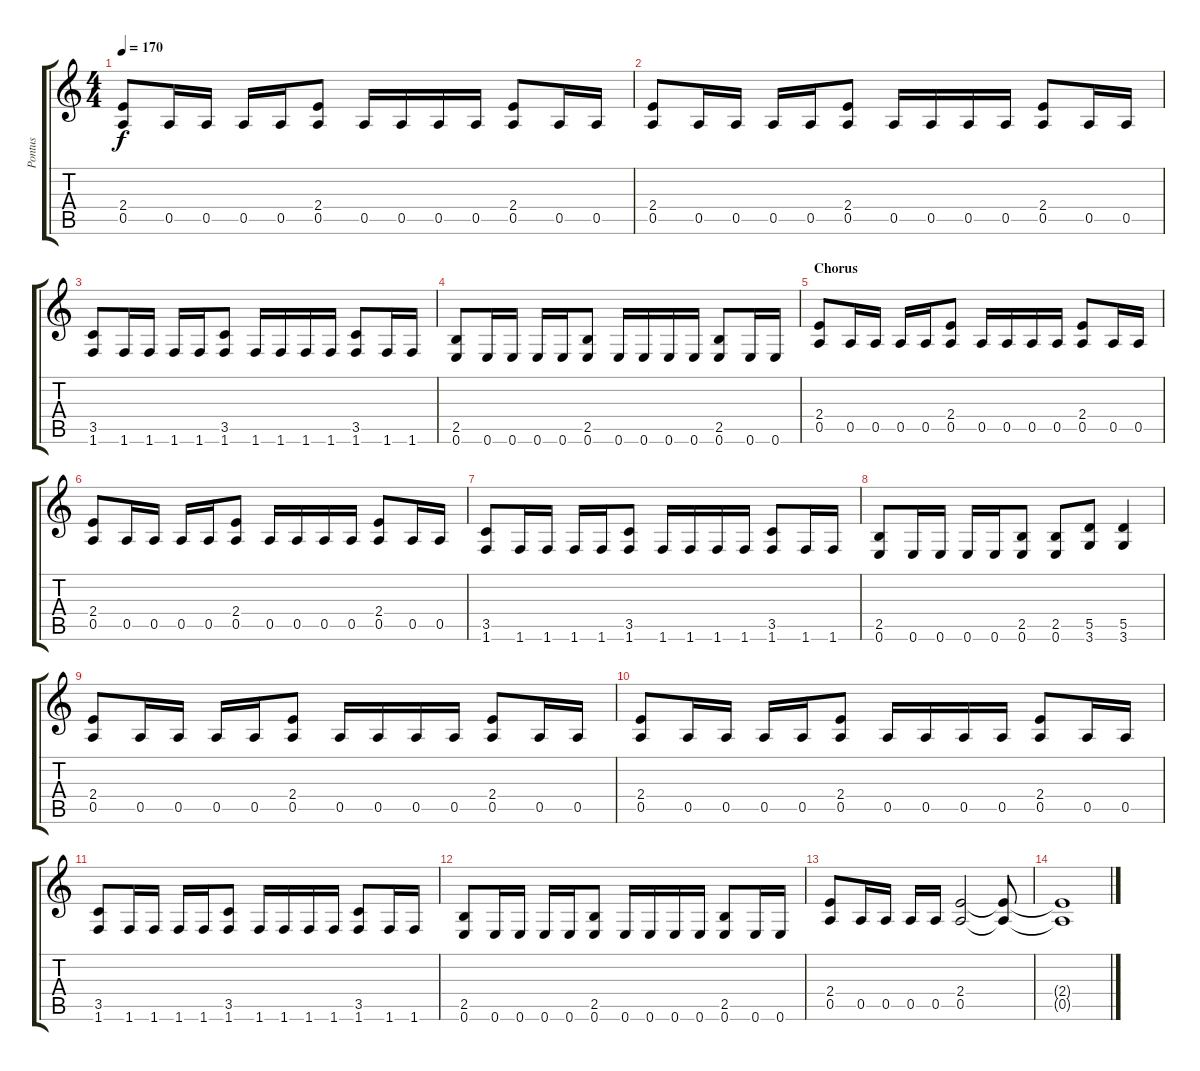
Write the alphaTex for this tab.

\track ("Pontus" "Pontus") {instrument distortionguitar}
\staff {score tabs}
\tuning (E4 B3 G3 D3 A2 E2) {hide}
\ts (4 4)
\tempo 170
\clef g2
\ks c
(2.4 0.5).8{dy f} 0.5.16 0.5.16 0.5.16 0.5.16 (2.4 0.5).8 0.5.16 0.5.16 0.5.16 0.5.16 (2.4 0.5).8 0.5.16 0.5.16 |
(2.4 0.5).8 0.5.16 0.5.16 0.5.16 0.5.16 (2.4 0.5).8 0.5.16 0.5.16 0.5.16 0.5.16 (2.4 0.5).8 0.5.16 0.5.16 |
(3.5 1.6).8 1.6.16 1.6.16 1.6.16 1.6.16 (3.5 1.6).8 1.6.16 1.6.16 1.6.16 1.6.16 (3.5 1.6).8 1.6.16 1.6.16 |
(2.5 0.6).8 0.6.16 0.6.16 0.6.16 0.6.16 (2.5 0.6).8 0.6.16 0.6.16 0.6.16 0.6.16 (2.5 0.6).8 0.6.16 0.6.16 |
\section ("" "Chorus")
(2.4 0.5).8 0.5.16 0.5.16 0.5.16 0.5.16 (2.4 0.5).8 0.5.16 0.5.16 0.5.16 0.5.16 (2.4 0.5).8 0.5.16 0.5.16 |
(2.4 0.5).8 0.5.16 0.5.16 0.5.16 0.5.16 (2.4 0.5).8 0.5.16 0.5.16 0.5.16 0.5.16 (2.4 0.5).8 0.5.16 0.5.16 |
(3.5 1.6).8 1.6.16 1.6.16 1.6.16 1.6.16 (3.5 1.6).8 1.6.16 1.6.16 1.6.16 1.6.16 (3.5 1.6).8 1.6.16 1.6.16 |
(2.5 0.6).8 0.6.16 0.6.16 0.6.16 0.6.16 (2.5 0.6).8 (2.5 0.6).8 (5.5 3.6).8 (5.5 3.6).4 |
(2.4 0.5).8 0.5.16 0.5.16 0.5.16 0.5.16 (2.4 0.5).8 0.5.16 0.5.16 0.5.16 0.5.16 (2.4 0.5).8 0.5.16 0.5.16 |
(2.4 0.5).8 0.5.16 0.5.16 0.5.16 0.5.16 (2.4 0.5).8 0.5.16 0.5.16 0.5.16 0.5.16 (2.4 0.5).8 0.5.16 0.5.16 |
(3.5 1.6).8 1.6.16 1.6.16 1.6.16 1.6.16 (3.5 1.6).8 1.6.16 1.6.16 1.6.16 1.6.16 (3.5 1.6).8 1.6.16 1.6.16 |
(2.5 0.6).8 0.6.16 0.6.16 0.6.16 0.6.16 (2.5 0.6).8 0.6.16 0.6.16 0.6.16 0.6.16 (2.5 0.6).8 0.6.16 0.6.16 |
(2.4 0.5).8 0.5.16 0.5.16 0.5.16 0.5.16 (2.4 0.5).2 (2.4{t} 0.5{t}).8 |
(2.4{t} 0.5{t}).1
